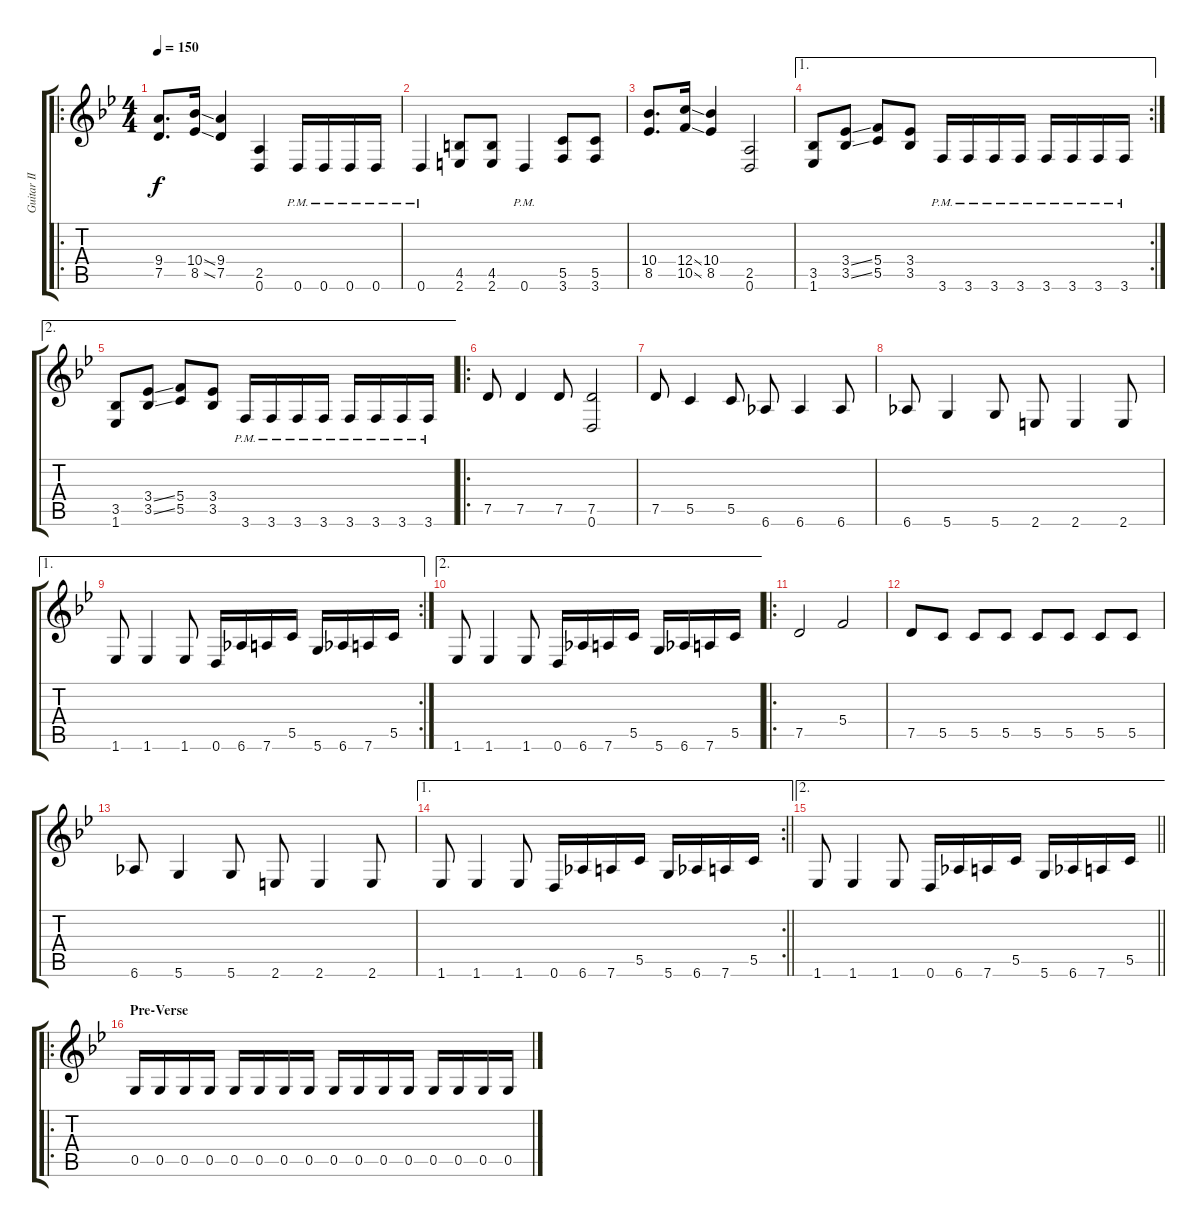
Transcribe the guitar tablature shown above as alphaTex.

\track ("Guitar II" "Guitar II") {instrument distortionguitar}
\staff {score tabs}
\tuning (D4 A3 F3 C3 G2 D2) {hide}
\ro
\ts (4 4)
\tempo 150
\clef g2
\ks gminor
(9.4 7.5).8{d dy f} (10.4{ss} 8.5{ss}).16 (9.4 7.5).4 (2.5 0.6).4 0.6{pm}.16 0.6{pm}.16 0.6{pm}.16 0.6{pm}.16 |
0.6{pm}.4 (4.5 2.6).8 (4.5 2.6).8 0.6{pm}.4 (5.5 3.6).8 (5.5 3.6).8 |
(10.4 8.5).8{d} (12.4{ss} 10.5{ss}).16 (10.4 8.5).4 (2.5 0.6).2 |
\ae 1
\rc 2
(3.5 1.6).8 (3.4{ss} 3.5{ss}).8 (5.4 5.5).8 (3.4 3.5).8 3.6{pm}.16 3.6{pm}.16 3.6{pm}.16 3.6{pm}.16 3.6{pm}.16 3.6{pm}.16 3.6{pm}.16 3.6{pm}.16 |
\ae 2
(3.5 1.6).8 (3.4{ss} 3.5{ss}).8 (5.4 5.5).8 (3.4 3.5).8 3.6{pm}.16 3.6{pm}.16 3.6{pm}.16 3.6{pm}.16 3.6{pm}.16 3.6{pm}.16 3.6{pm}.16 3.6{pm}.16 |
\ro
7.5.8 7.5.4 7.5.8 (7.5 0.6).2 |
7.5.8 5.5.4 5.5.8 6.6.8 6.6.4 6.6.8 |
6.6.8 5.6.4 5.6.8 2.6.8 2.6.4 2.6.8 |
\ae 1
\rc 2
1.6.8 1.6.4 1.6.8 0.6.16 6.6.16 7.6.16 5.5.16 5.6.16 6.6.16 7.6.16 5.5.16 |
\ae 2
1.6.8 1.6.4 1.6.8 0.6.16 6.6.16 7.6.16 5.5.16 5.6.16 6.6.16 7.6.16 5.5.16 |
\ro
7.5.2 5.4.2 |
7.5.8 5.5.8 5.5.8 5.5.8 5.5.8 5.5.8 5.5.8 5.5.8 |
6.6.8 5.6.4 5.6.8 2.6.8 2.6.4 2.6.8 |
\ae 1
\rc 2
\barLineRight lightlight
1.6.8 1.6.4 1.6.8 0.6.16 6.6.16 7.6.16 5.5.16 5.6.16 6.6.16 7.6.16 5.5.16 |
\ae 2
\barLineRight lightlight
1.6.8 1.6.4 1.6.8 0.6.16 6.6.16 7.6.16 5.5.16 5.6.16 6.6.16 7.6.16 5.5.16 |
\ro
\section ("" "Pre-Verse")
0.5.16 0.5.16 0.5.16 0.5.16 0.5.16 0.5.16 0.5.16 0.5.16 0.5.16 0.5.16 0.5.16 0.5.16 0.5.16 0.5.16 0.5.16 0.5.16
